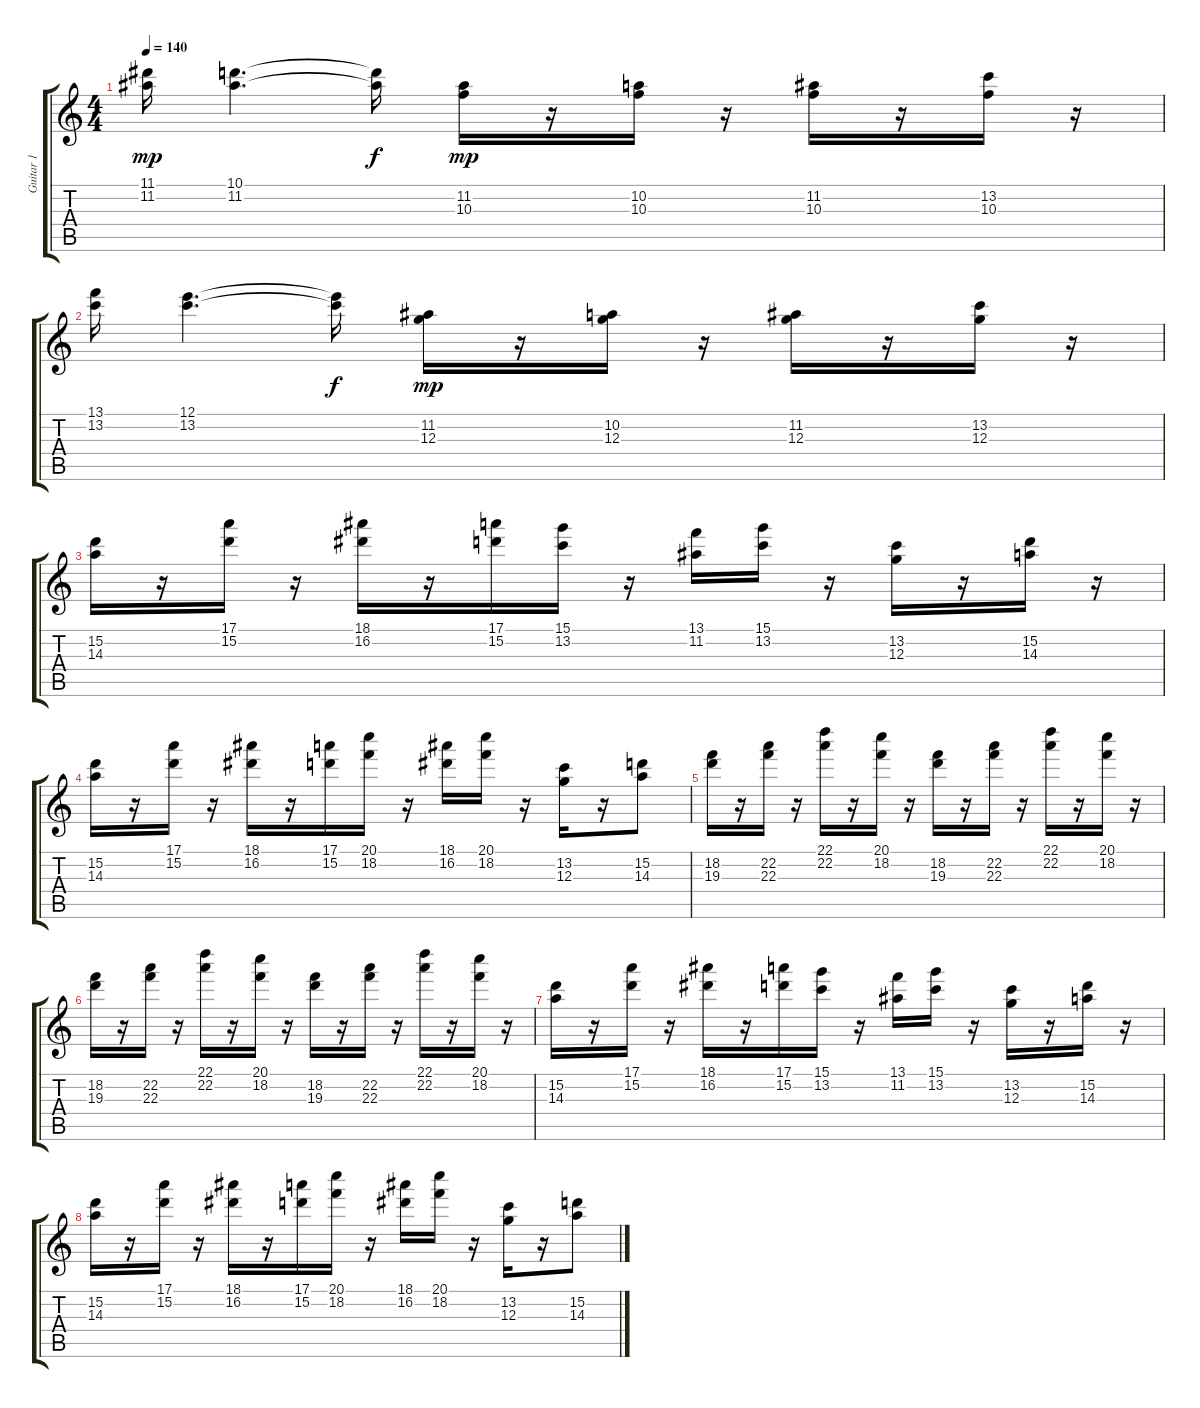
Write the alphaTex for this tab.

\track ("Guitar 1" "Guitar 1") {instrument distortionguitar}
\staff {score tabs}
\tuning (E4 B3 G3 D3 A2 E2) {hide}
\ts (4 4)
\tempo 140
\clef g2
\ks c
(11.1 11.2).16{dy mp} (10.1 11.2).4{d} (10.1{t} 11.2{t}).16{dy f} (11.2 10.3).16{dy mp} r.16 (10.2 10.3).16 r.16 (11.2 10.3).16 r.16 (13.2 10.3).16 r.16 |
(13.1 13.2).16 (12.1 13.2).4{d} (12.1{t} 13.2{t}).16{dy f} (11.2 12.3).16{dy mp} r.16 (10.2 12.3).16 r.16 (11.2 12.3).16 r.16 (13.2 12.3).16 r.16 |
(15.2 14.3).16 r.16 (17.1 15.2).16 r.16 (18.1 16.2).16 r.16 (17.1 15.2).16 (15.1 13.2).16 r.16 (13.1 11.2).16 (15.1 13.2).16 r.16 (13.2 12.3).16 r.16 (15.2 14.3).16 r.16 |
(15.2 14.3).16 r.16 (17.1 15.2).16 r.16 (18.1 16.2).16 r.16 (17.1 15.2).16 (20.1 18.2).16 r.16 (18.1 16.2).16 (20.1 18.2).16 r.16 (13.2 12.3).16 r.16 (15.2 14.3).8 |
(18.2 19.3).16 r.16 (22.2 22.3).16 r.16 (22.1 22.2).16 r.16 (20.1 18.2).16 r.16 (18.2 19.3).16 r.16 (22.2 22.3).16 r.16 (22.1 22.2).16 r.16 (20.1 18.2).16 r.16 |
(18.2 19.3).16 r.16 (22.2 22.3).16 r.16 (22.1 22.2).16 r.16 (20.1 18.2).16 r.16 (18.2 19.3).16 r.16 (22.2 22.3).16 r.16 (22.1 22.2).16 r.16 (20.1 18.2).16 r.16 |
(15.2 14.3).16 r.16 (17.1 15.2).16 r.16 (18.1 16.2).16 r.16 (17.1 15.2).16 (15.1 13.2).16 r.16 (13.1 11.2).16 (15.1 13.2).16 r.16 (13.2 12.3).16 r.16 (15.2 14.3).16 r.16 |
(15.2 14.3).16 r.16 (17.1 15.2).16 r.16 (18.1 16.2).16 r.16 (17.1 15.2).16 (20.1 18.2).16 r.16 (18.1 16.2).16 (20.1 18.2).16 r.16 (13.2 12.3).16 r.16 (15.2 14.3).8
